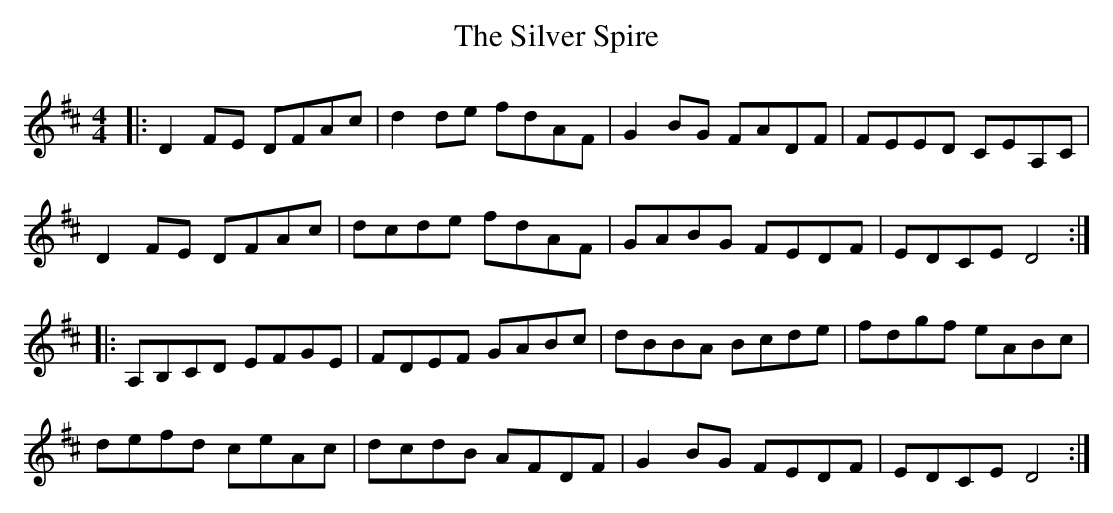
X:1
T: The Silver Spire
M: 4/4
L: 1/8
K: Dmaj
|:D2FE DFAc|d2de fdAF|G2BG FADF|FEED CEA,C|
D2FE DFAc|dcde fdAF|GABG FEDF|EDCE D4:|
|:A,B,CD EFGE|FDEF GABc|dBBA Bcde|fdgf eABc|
defd ceAc|dcdB AFDF|G2BG FEDF|EDCE D4:|
